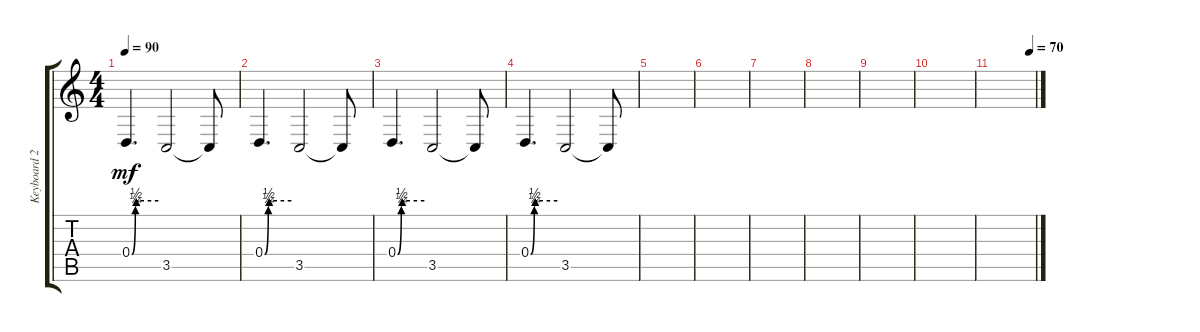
\track ("Keyboard 2" "Keyboard 2") {instrument lead2sawtooth}
\staff {score tabs}
\tuning (E4 B3 G3 D3 A2 D2) {hide}
\ts (4 4)
\tempo 90
\clef g2
\ks c
0.4{be (custom 0 0 8 1 10 2 15 2 60 2)}.4{d dy mf} 3.5.2 3.5{t}.8 |
0.4{be (custom 0 0 8 1 10 2 15 2 60 2)}.4{d} 3.5.2 3.5{t}.8 |
0.4{be (custom 0 0 8 1 10 2 15 2 60 2)}.4{d} 3.5.2 3.5{t}.8 |
0.4{be (custom 0 0 8 1 10 2 15 2 60 2)}.4{d} 3.5.2 3.5{t}.8 |
|
|
|
|
|
|
\tempo (70 0.875)
